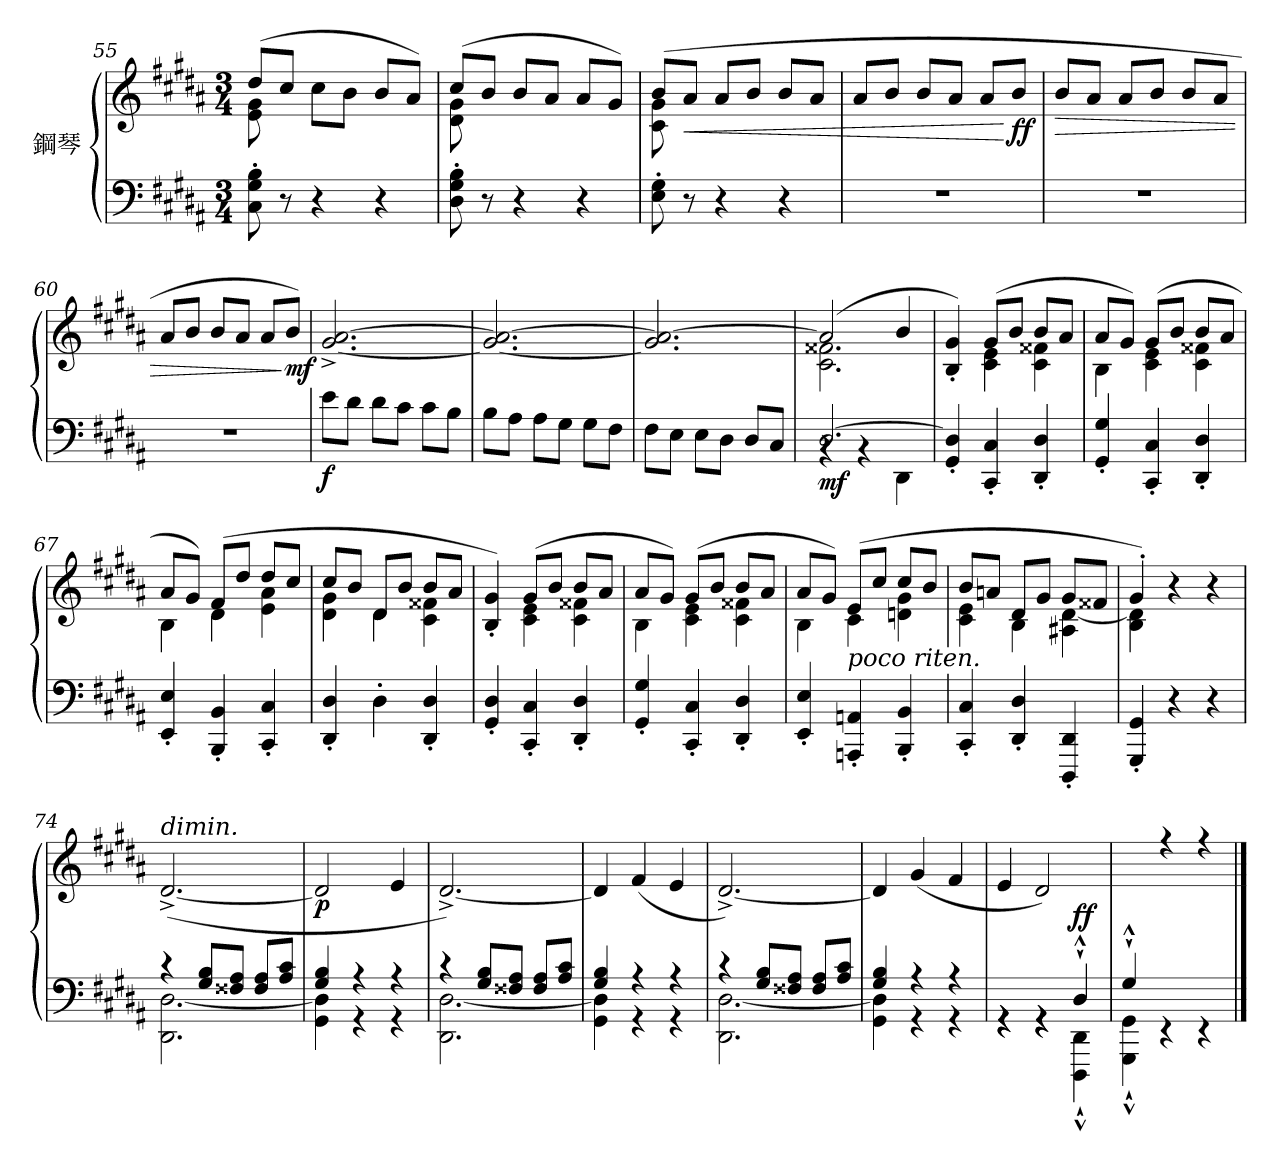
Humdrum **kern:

**kern	**kern	**dynam
*part1	*part1	*part1
*staff2	*staff1	*staff1/2
*I"鋼琴	*	*
*clefF4	*clefG2	*
*k[f#c#g#d#a#]	*k[f#c#g#d#a#]	*
*M3/4	*M3/4	*
=55	=55	=55
*	*^	*
8C#\' 8G#\' 8B\'	(>8dd#/L	8e\ 8g#\	.
8r	8cc#/J	2ryy	.
4r	8cc#\L	.	.
.	8b\J	.	.
4r	8b/L	.	.
.	8a#/J)	8ryy	.
=56	=56	=56	=56
8D#\' 8G#\' 8B\'	(>8cc#/L	8d#\ 8g#\	.
8r	8b/J	2ryy	.
4r	8b/L	.	.
.	8a#/J	.	.
4r	8a#/L	.	.
.	8g#/J)	8ryy	.
=57	=57	=57	=57
8E\' 8G#\'	(>8b/L	8c#\ 8g#\	.
!	!	!	!LO:HP:b
8r	8a#/J	2ryy	<
4r	8a#/L	.	.
.	8b/J	.	.
4r	8b/L	.	.
.	8a#/J	8ryy	.
*	*v	*v	*
=58	=58	=58
2.r	8a#/L	.
.	8b/J	.
.	8b/L	.
.	8a#/J	.
.	8a#/L	.
!	!	!LO:DY:n=1:b
.	8b/J	[ ff
!!LO:LB:g=z
=59	=59	=59
!	!	!LO:HP:b
2.r	8b/L	>
.	8a#/J	.
.	8a#/L	.
.	8b/J	.
.	8b/L	.
.	8a#/J	.
=60	=60	=60
2.r	8a#/L	.
.	8b/J	.
.	8b/L	.
.	8a#/J	.
.	8a#/L	.
!	!	!LO:DY:n=1:b
.	8b/J)	] mf
=61	=61	=61
!	!	!LO:DY:b=2
8e\L	[2.g#/^ [2.a#/^	f
8d#\J	.	.
8d#\L	.	.
8c#\J	.	.
8c#\L	.	.
8B\J	.	.
=62	=62	=62
8B\L	2.g#/_ 2.a#/_	.
8A#\J	.	.
8A#\L	.	.
8G#\J	.	.
8G#\L	.	.
8F#\J	.	.
=63	=63	=63
8F#\L	2.g#/] 2.a#/_	.
8E\J	.	.
8E\L	.	.
8D#\J	.	.
8D#/L	.	.
8C#/J	.	.
=64	=64	=64
*^	*^	*
!	!	!	!	!LO:DY:b=2
[2.D#/	4rBB	(>2a#/]	2.c#\ 2.f##X\	mf
.	4rBB	.	.	.
.	4DD#\	4b/	.	.
*v	*v	*	*	*
!!LO:LB:g=z	!!
=65	=65	=65	=65
4GG#/' 4D#/]'	4B/' 4g#/')	4ryy	.
4CC#/' 4C#/'	(>8g#/L	4c#\ 4e\	.
.	8b/J	.	.
4DD#/' 4D#/'	8b/L	4c#\ 4f##X\	.
.	8a#/J	.	.
=66	=66	=66	=66
4GG#/' 4G#/'	8a#/L	4B\	.
.	8g#/J)	.	.
4CC#/' 4C#/'	(>8g#/L	4c#\ 4e\	.
.	8b/J	.	.
4DD#/' 4D#/'	8b/L	4c#\ 4f##X\	.
.	8a#/J	.	.
=67	=67	=67	=67
4EE/' 4E/'	8a#/L	4B\	.
.	8g#/J)	.	.
4BBB/' 4BB/'	(>8f#/L	4d#\	.
.	8dd#/J	.	.
4CC#/' 4C#/'	8dd#/L	4e\ 4a#\	.
.	8cc#/J	.	.
=68	=68	=68	=68
4DD#/' 4D#/'	8cc#/L	4d#\ 4g#\	.
.	8b/J	.	.
4D#'\	8d#/L	4d#\	.
.	8b/J	.	.
4DD#/' 4D#/'	8b/L	4c#\ 4f##X\	.
.	8a#/J	.	.
=69	=69	=69	=69
4GG#/' 4D#/'	4B/' 4g#/')	4ryy	.
4CC#/' 4C#/'	(>8g#/L	4c#\ 4e\	.
.	8b/J	.	.
4DD#/' 4D#/'	8b/L	4c#\ 4f##X\	.
.	8a#/J	.	.
!!LO:LB:g=z	!!
=70	=70	=70	=70
4GG#/' 4G#/'	8a#/L	4B\	.
.	8g#/J)	.	.
4CC#/' 4C#/'	(>8g#/L	4c#\ 4e\	.
.	8b/J	.	.
4DD#/' 4D#/'	8b/L	4c#\ 4f##X\	.
.	8a#/J	.	.
=71	=71	=71	=71
4EE/' 4E/'	8a#/L	4B\	.
.	8g#/J)	.	.
*	*MM210	*	*
!	!LO:TX:b:i:t=poco riten.	!	!
4AAAn/' 4AAn/'	(>8e/L	4c#\	.
.	8cc#/J	.	.
*	*MM200	*	*
4BBB/' 4BB/'	8cc#/L	4dn\ 4g#\	.
.	8b/J	.	.
=72	=72	=72	=72
*	*MM190	*	*
4CC#/' 4C#/'	8b/L	4c#\ 4e\	.
.	8an/J	.	.
*	*MM180	*	*
4DD#/' 4D#/'	8d#/L	4B\	.
.	8g#/J	.	.
*	*MM170	*	*
4DDD#/' 4DD#/'	8g#/L	4A#X\ [4d#\	.
.	8f##X/J	.	.
=73	=73	=73	=73
*	*MM160	*	*
4GGG#/' 4GG#/'	4g#'/)	4B\ 4d#\]	.
*	*MM150	*	*
4r	4r	2ryy	.
*	*MM140	*	*
4r	4r	.	.
*	*v	*v	*
=74	=74	=74
*	*MM130	*
*^	*	*
!	!	!LO:TX:a:i:t=dimin.	!
4r	2.DD#\ [2.D#\	(>[2.d#^/	.
*	*	*MM120	*
8G#/ 8B/L	.	.	.
8F##X/ 8A#/J	.	.	.
8F##/ 8A#/L	.	.	.
8A#/ 8c#/J	.	.	.
!!LO:LB:g=z
=75	=75	=75	=75
!	!	!	!LO:DY:b
4G#/ 4B/	4GG#\ 4D#\]	2d#/]	p
4r	4r	.	.
4r	4r	4e/	.
=76	=76	=76	=76
4r	2.DD#\ [2.D#\	[2.d#^/)	.
8G#/ 8B/L	.	.	.
8F##X/ 8A#/J	.	.	.
8F##/ 8A#/L	.	.	.
8A#/ 8c#/J	.	.	.
=77	=77	=77	=77
*	*	*MM50	*
4G#/ 4B/	4GG#\ 4D#\]	4d#/]	.
*	*	*MM110	*
4r	4r	(>4f#/	.
*	*	*MM100	*
4r	4r	4e/	.
=78	=78	=78	=78
*	*	*MM90	*
4r	2.DD#\ [2.D#\	[2.d#^/)	.
8G#/ 8B/L	.	.	.
8F##X/ 8A#/J	.	.	.
8F##/ 8A#/L	.	.	.
8A#/ 8c#/J	.	.	.
=79	=79	=79	=79
*	*	*MM50	*
4G#/ 4B/	4GG#\ 4D#\]	4d#/]	.
*	*	*MM80	*
4r	4r	(>4g#/	.
4r	4r	4f#/	.
=80	=80	=80	=80
*	*	*MM70	*
4rGG	4rGG	4e/	.
*	*	*MM55	*
4rGG	4rGG	2d#/)	.
*	*	*MM80	*
!	!	!	!LO:DY:a=2
4D#`^^/	4DDD#\`^^ 4DD#\`^^	.	ff
=81	=81	=81	=81
4G#`^^/	4GGG#\`^^ 4GG#\`^^	4ryy	.
2ryy	4rEE	4rff	.
.	4rEE	4rff	.
*v	*v	*	*
==	==	==
*-	*-	*-
